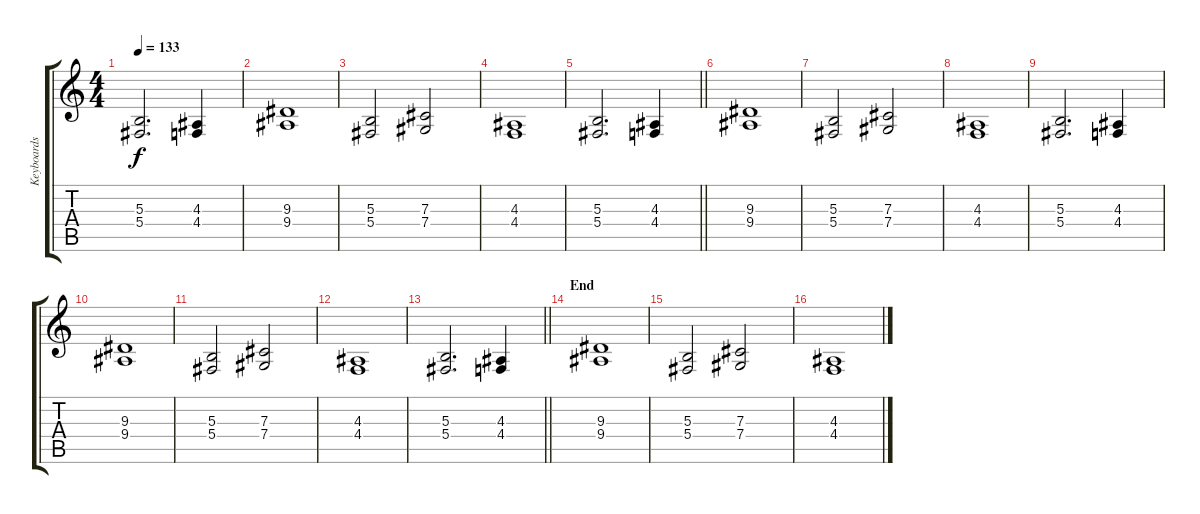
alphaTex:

\track ("Keyboards" "Keyboards") {instrument acousticgrandpiano}
\staff {score tabs}
\tuning (Eb4 Bb3 Gb3 Db3 Ab2 Eb2) {hide}
\ts (4 4)
\tempo 133
\clef g2
\ks c
(5.3 5.4).2{d dy f volume 14 instrument stringensemble1} (4.3 4.4).4 |
(9.3 9.4).1{volume 14 instrument stringensemble1} |
(5.3 5.4).2{volume 14 instrument stringensemble1} (7.3 7.4).2 |
(4.3 4.4).1{volume 14 instrument stringensemble1} |
\barLineRight lightlight
(5.3 5.4).2{d volume 14 instrument stringensemble1} (4.3 4.4).4 |
(9.3 9.4).1{volume 14 instrument stringensemble1} |
(5.3 5.4).2{volume 14 instrument stringensemble1} (7.3 7.4).2 |
(4.3 4.4).1{volume 14 instrument stringensemble1} |
(5.3 5.4).2{d volume 14 instrument stringensemble1} (4.3 4.4).4 |
(9.3 9.4).1{volume 14 instrument stringensemble1} |
(5.3 5.4).2{volume 14 instrument stringensemble1} (7.3 7.4).2 |
(4.3 4.4).1{volume 14 instrument stringensemble1} |
\barLineRight lightlight
(5.3 5.4).2{d volume 14 instrument stringensemble1} (4.3 4.4).4 |
\section ("" "End")
(9.3 9.4).1{volume 14 instrument stringensemble1} |
(5.3 5.4).2{volume 14 instrument stringensemble1} (7.3 7.4).2 |
(4.3 4.4).1{volume 14 instrument stringensemble1}
